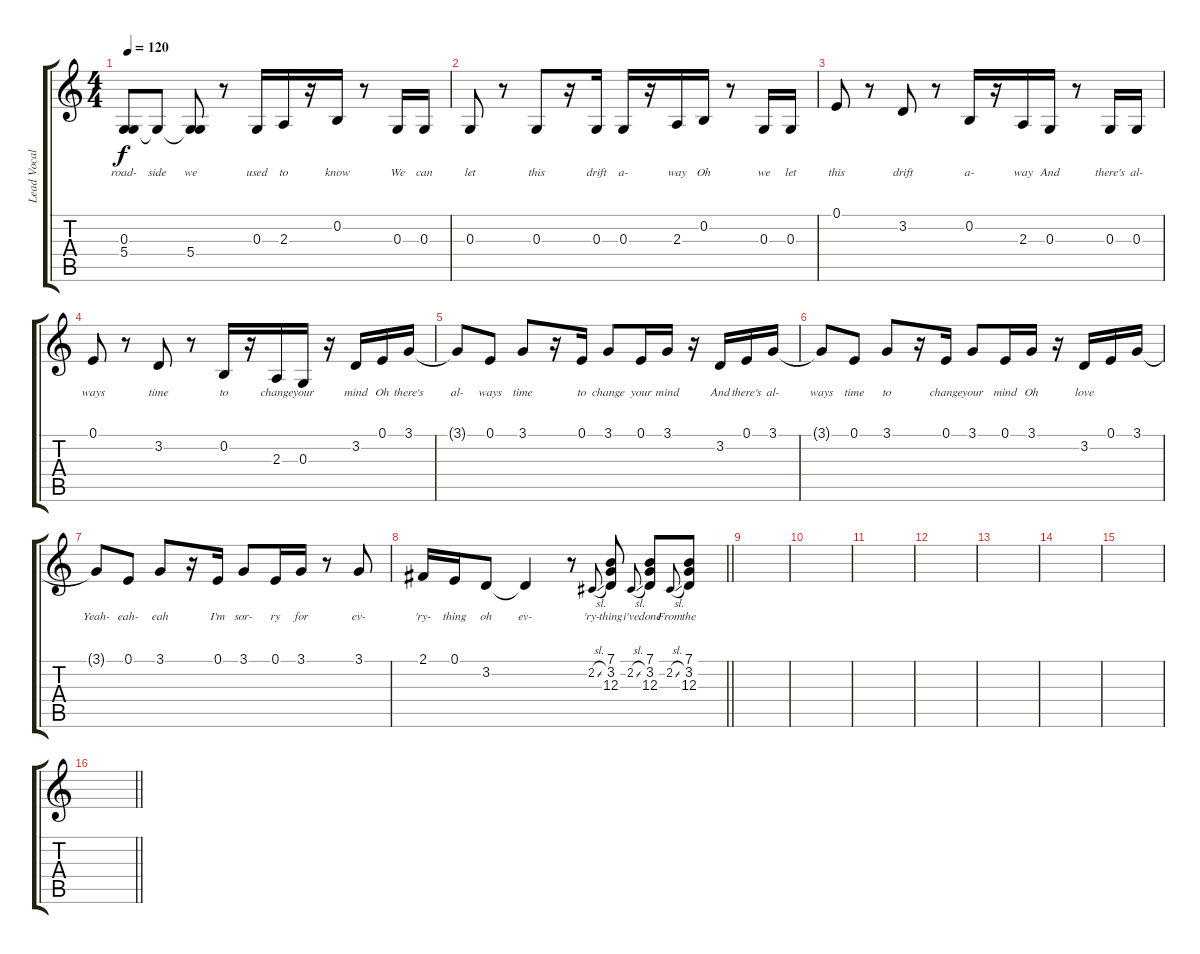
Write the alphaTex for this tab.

\track ("Lead Vocals" "Lead Vocal") {instrument voiceoohs}
\staff {score tabs}
\tuning (E4 B3 G3 D3 A2 E2) {hide}
\ts (4 4)
\tempo 120
\clef g2
\ks c
(0.3 5.4).8{lyrics (0 "road-") lyrics (1 "") lyrics (2 "") lyrics (3 "") lyrics (4 "") dy f} 0.3{t}.8{lyrics (0 "side") lyrics (1 "") lyrics (2 "") lyrics (3 "") lyrics (4 "")} (0.3{t} 5.4).8{lyrics (0 "we") lyrics (1 "") lyrics (2 "") lyrics (3 "") lyrics (4 "")} r.8 0.3.16{lyrics (0 "used") lyrics (1 "") lyrics (2 "") lyrics (3 "") lyrics (4 "")} 2.3.16{lyrics (0 "to") lyrics (1 "") lyrics (2 "") lyrics (3 "") lyrics (4 "")} r.16 0.2.16{lyrics (0 "know") lyrics (1 "") lyrics (2 "") lyrics (3 "") lyrics (4 "")} r.8 0.3.16{lyrics (0 "We") lyrics (1 "") lyrics (2 "") lyrics (3 "") lyrics (4 "")} 0.3.16{lyrics (0 "can") lyrics (1 "") lyrics (2 "") lyrics (3 "") lyrics (4 "")} |
0.3.8{lyrics (0 "let") lyrics (1 "") lyrics (2 "") lyrics (3 "") lyrics (4 "")} r.8 0.3.8{lyrics (0 "this") lyrics (1 "") lyrics (2 "") lyrics (3 "") lyrics (4 "")} r.16 0.3.16{lyrics (0 "drift") lyrics (1 "") lyrics (2 "") lyrics (3 "") lyrics (4 "")} 0.3.16{lyrics (0 "a-") lyrics (1 "") lyrics (2 "") lyrics (3 "") lyrics (4 "")} r.16 2.3.16{lyrics (0 "way") lyrics (1 "") lyrics (2 "") lyrics (3 "") lyrics (4 "")} 0.2.16{lyrics (0 "Oh") lyrics (1 "") lyrics (2 "") lyrics (3 "") lyrics (4 "")} r.8 0.3.16{lyrics (0 "we") lyrics (1 "") lyrics (2 "") lyrics (3 "") lyrics (4 "")} 0.3.16{lyrics (0 "let") lyrics (1 "") lyrics (2 "") lyrics (3 "") lyrics (4 "")} |
0.1.8{lyrics (0 "this") lyrics (1 "") lyrics (2 "") lyrics (3 "") lyrics (4 "")} r.8 3.2.8{lyrics (0 "drift") lyrics (1 "") lyrics (2 "") lyrics (3 "") lyrics (4 "")} r.8 0.2.16{lyrics (0 "a-") lyrics (1 "") lyrics (2 "") lyrics (3 "") lyrics (4 "")} r.16 2.3.16{lyrics (0 "way") lyrics (1 "") lyrics (2 "") lyrics (3 "") lyrics (4 "")} 0.3.16{lyrics (0 "And") lyrics (1 "") lyrics (2 "") lyrics (3 "") lyrics (4 "")} r.8 0.3.16{lyrics (0 "there's") lyrics (1 "") lyrics (2 "") lyrics (3 "") lyrics (4 "")} 0.3.16{lyrics (0 "al-") lyrics (1 "") lyrics (2 "") lyrics (3 "") lyrics (4 "")} |
0.1.8{lyrics (0 "ways") lyrics (1 "") lyrics (2 "") lyrics (3 "") lyrics (4 "")} r.8 3.2.8{lyrics (0 "time") lyrics (1 "") lyrics (2 "") lyrics (3 "") lyrics (4 "")} r.8 0.2.16{lyrics (0 "to") lyrics (1 "") lyrics (2 "") lyrics (3 "") lyrics (4 "")} r.16 2.3.16{lyrics (0 "change") lyrics (1 "") lyrics (2 "") lyrics (3 "") lyrics (4 "")} 0.3.16{lyrics (0 "your") lyrics (1 "") lyrics (2 "") lyrics (3 "") lyrics (4 "")} r.16 3.2.16{lyrics (0 "mind") lyrics (1 "") lyrics (2 "") lyrics (3 "") lyrics (4 "")} 0.1.16{lyrics (0 "Oh") lyrics (1 "") lyrics (2 "") lyrics (3 "") lyrics (4 "")} 3.1.16{lyrics (0 "there's") lyrics (1 "") lyrics (2 "") lyrics (3 "") lyrics (4 "")} |
3.1{t}.8{lyrics (0 "al-") lyrics (1 "") lyrics (2 "") lyrics (3 "") lyrics (4 "")} 0.1.8{lyrics (0 "ways") lyrics (1 "") lyrics (2 "") lyrics (3 "") lyrics (4 "")} 3.1.8{lyrics (0 "time") lyrics (1 "") lyrics (2 "") lyrics (3 "") lyrics (4 "")} r.16 0.1.16{lyrics (0 "to") lyrics (1 "") lyrics (2 "") lyrics (3 "") lyrics (4 "")} 3.1.8{lyrics (0 "change") lyrics (1 "") lyrics (2 "") lyrics (3 "") lyrics (4 "")} 0.1.16{lyrics (0 "your") lyrics (1 "") lyrics (2 "") lyrics (3 "") lyrics (4 "")} 3.1.16{lyrics (0 "mind") lyrics (1 "") lyrics (2 "") lyrics (3 "") lyrics (4 "")} r.16 3.2.16{lyrics (0 "And") lyrics (1 "") lyrics (2 "") lyrics (3 "") lyrics (4 "")} 0.1.16{lyrics (0 "there's") lyrics (1 "") lyrics (2 "") lyrics (3 "") lyrics (4 "")} 3.1.16{lyrics (0 "al-") lyrics (1 "") lyrics (2 "") lyrics (3 "") lyrics (4 "")} |
3.1{t}.8{lyrics (0 "ways") lyrics (1 "") lyrics (2 "") lyrics (3 "") lyrics (4 "")} 0.1.8{lyrics (0 "time") lyrics (1 "") lyrics (2 "") lyrics (3 "") lyrics (4 "")} 3.1.8{lyrics (0 "to") lyrics (1 "") lyrics (2 "") lyrics (3 "") lyrics (4 "")} r.16 0.1.16{lyrics (0 "change") lyrics (1 "") lyrics (2 "") lyrics (3 "") lyrics (4 "")} 3.1.8{lyrics (0 "your") lyrics (1 "") lyrics (2 "") lyrics (3 "") lyrics (4 "")} 0.1.16{lyrics (0 "mind") lyrics (1 "") lyrics (2 "") lyrics (3 "") lyrics (4 "")} 3.1.16{lyrics (0 "Oh") lyrics (1 "") lyrics (2 "") lyrics (3 "") lyrics (4 "")} r.16 3.2.16{lyrics (0 "love") lyrics (1 "") lyrics (2 "") lyrics (3 "") lyrics (4 "")} 0.1.16{lyrics (0 "") lyrics (1 "") lyrics (2 "") lyrics (3 "") lyrics (4 "")} 3.1.16{lyrics (0 "") lyrics (1 "") lyrics (2 "") lyrics (3 "") lyrics (4 "")} |
3.1{t}.8{lyrics (0 "Yeah-") lyrics (1 "") lyrics (2 "") lyrics (3 "") lyrics (4 "")} 0.1.8{lyrics (0 "eah-") lyrics (1 "") lyrics (2 "") lyrics (3 "") lyrics (4 "")} 3.1.8{lyrics (0 "eah") lyrics (1 "") lyrics (2 "") lyrics (3 "") lyrics (4 "")} r.16 0.1.16{lyrics (0 "I'm") lyrics (1 "") lyrics (2 "") lyrics (3 "") lyrics (4 "")} 3.1.8{lyrics (0 "sor-") lyrics (1 "") lyrics (2 "") lyrics (3 "") lyrics (4 "")} 0.1.16{lyrics (0 "ry") lyrics (1 "") lyrics (2 "") lyrics (3 "") lyrics (4 "")} 3.1.16{lyrics (0 "for") lyrics (1 "") lyrics (2 "") lyrics (3 "") lyrics (4 "")} r.8 3.1.8{lyrics (0 "ev-") lyrics (1 "") lyrics (2 "") lyrics (3 "") lyrics (4 "")} |
\barLineRight lightlight
2.1.16{lyrics (0 "'ry-") lyrics (1 "") lyrics (2 "") lyrics (3 "") lyrics (4 "")} 0.1.16{lyrics (0 "thing") lyrics (1 "") lyrics (2 "") lyrics (3 "") lyrics (4 "")} 3.2.8{lyrics (0 "oh") lyrics (1 "") lyrics (2 "") lyrics (3 "") lyrics (4 "")} 3.2{t}.4{lyrics (0 "ev-") lyrics (1 "") lyrics (2 "") lyrics (3 "") lyrics (4 "")} r.8 2.2{sl}.8{lyrics (0 "'ry-") lyrics (1 "") lyrics (2 "") lyrics (3 "") lyrics (4 "") gr onbeat} (7.1 3.2 12.3).8{lyrics (0 "thing") lyrics (1 "") lyrics (2 "") lyrics (3 "") lyrics (4 "")} 2.2{sl}.8{lyrics (0 "i've") lyrics (1 "") lyrics (2 "") lyrics (3 "") lyrics (4 "") gr onbeat} (7.1 3.2 12.3).8{lyrics (0 "done") lyrics (1 "") lyrics (2 "") lyrics (3 "") lyrics (4 "")} 2.2{sl}.8{lyrics (0 "From") lyrics (1 "") lyrics (2 "") lyrics (3 "") lyrics (4 "") gr onbeat} (7.1 3.2 12.3).8{lyrics (0 "the") lyrics (1 "") lyrics (2 "") lyrics (3 "") lyrics (4 "")} |
|
|
|
|
|
|
|
\barLineRight lightlight
